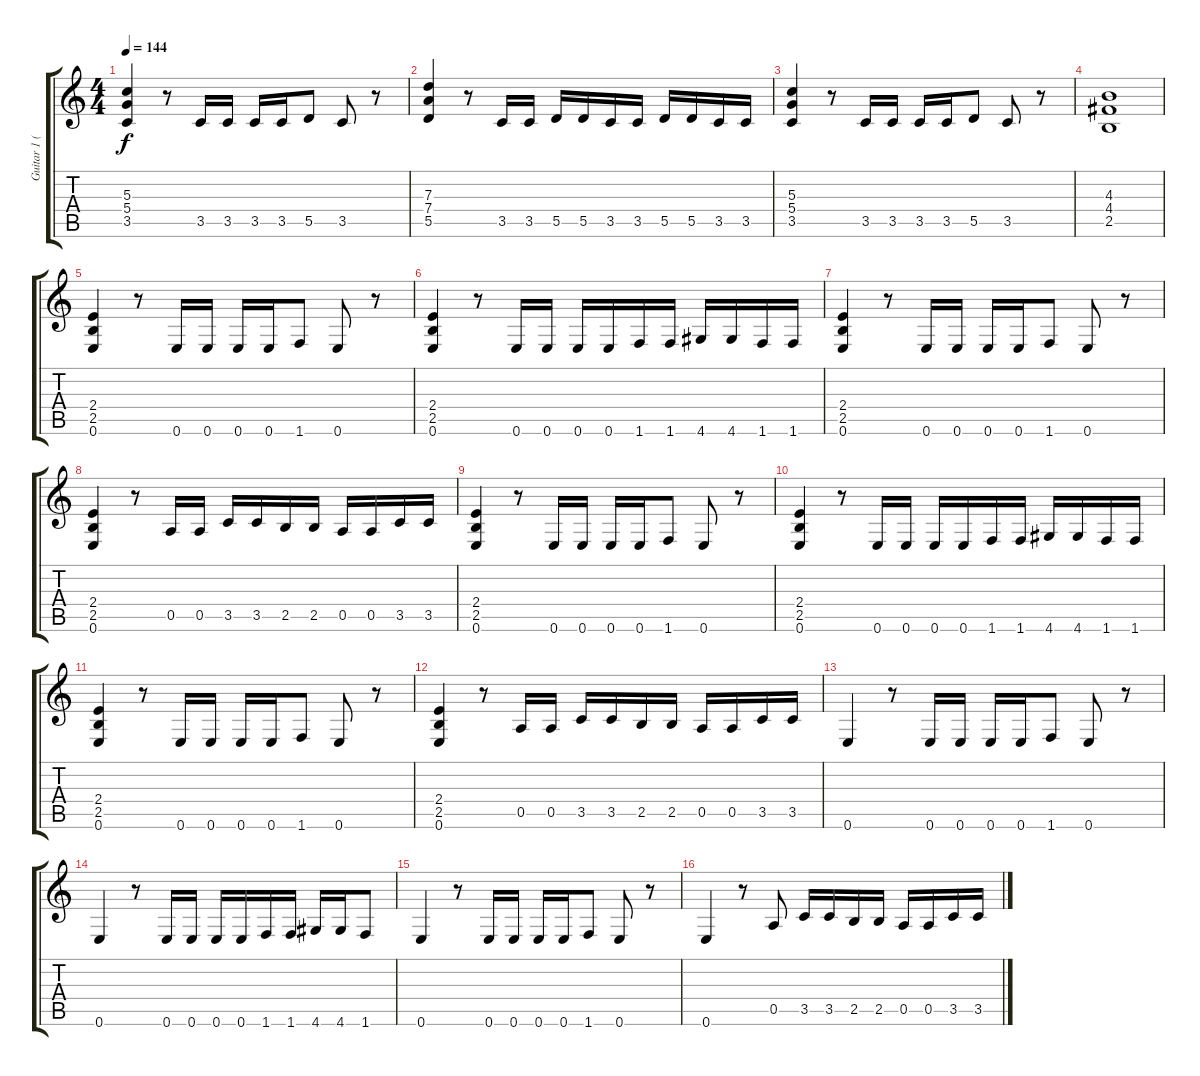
\track ("Guitar 1 (Disto)" "Guitar 1 (") {instrument distortionguitar}
\staff {score tabs}
\tuning (E4 B3 G3 D3 A2 E2) {hide}
\ts (4 4)
\tempo 144
\clef g2
\ks c
(5.3 5.4 3.5).4{dy f} r.8 3.5.16 3.5.16 3.5.16 3.5.16 5.5.8 3.5.8 r.8 |
(7.3 7.4 5.5).4 r.8 3.5.16 3.5.16 5.5.16 5.5.16 3.5.16 3.5.16 5.5.16 5.5.16 3.5.16 3.5.16 |
(5.3 5.4 3.5).4 r.8 3.5.16 3.5.16 3.5.16 3.5.16 5.5.8 3.5.8 r.8 |
(4.3 4.4 2.5).1 |
(2.4 2.5 0.6).4 r.8 0.6.16 0.6.16 0.6.16 0.6.16 1.6.8 0.6.8 r.8 |
(2.4 2.5 0.6).4 r.8 0.6.16 0.6.16 0.6.16 0.6.16 1.6.16 1.6.16 4.6.16 4.6.16 1.6.16 1.6.16 |
(2.4 2.5 0.6).4 r.8 0.6.16 0.6.16 0.6.16 0.6.16 1.6.8 0.6.8 r.8 |
(2.4 2.5 0.6).4 r.8 0.5.16 0.5.16 3.5.16 3.5.16 2.5.16 2.5.16 0.5.16 0.5.16 3.5.16 3.5.16 |
(2.4 2.5 0.6).4 r.8 0.6.16 0.6.16 0.6.16 0.6.16 1.6.8 0.6.8 r.8 |
(2.4 2.5 0.6).4 r.8 0.6.16 0.6.16 0.6.16 0.6.16 1.6.16 1.6.16 4.6.16 4.6.16 1.6.16 1.6.16 |
(2.4 2.5 0.6).4 r.8 0.6.16 0.6.16 0.6.16 0.6.16 1.6.8 0.6.8 r.8 |
(2.4 2.5 0.6).4 r.8 0.5.16 0.5.16 3.5.16 3.5.16 2.5.16 2.5.16 0.5.16 0.5.16 3.5.16 3.5.16 |
0.6.4 r.8 0.6.16 0.6.16 0.6.16 0.6.16 1.6.8 0.6.8 r.8 |
0.6.4 r.8 0.6.16 0.6.16 0.6.16 0.6.16 1.6.16 1.6.16 4.6.16 4.6.16 1.6.8 |
0.6.4 r.8 0.6.16 0.6.16 0.6.16 0.6.16 1.6.8 0.6.8 r.8 |
0.6.4 r.8 0.5.8 3.5.16 3.5.16 2.5.16 2.5.16 0.5.16 0.5.16 3.5.16 3.5.16
